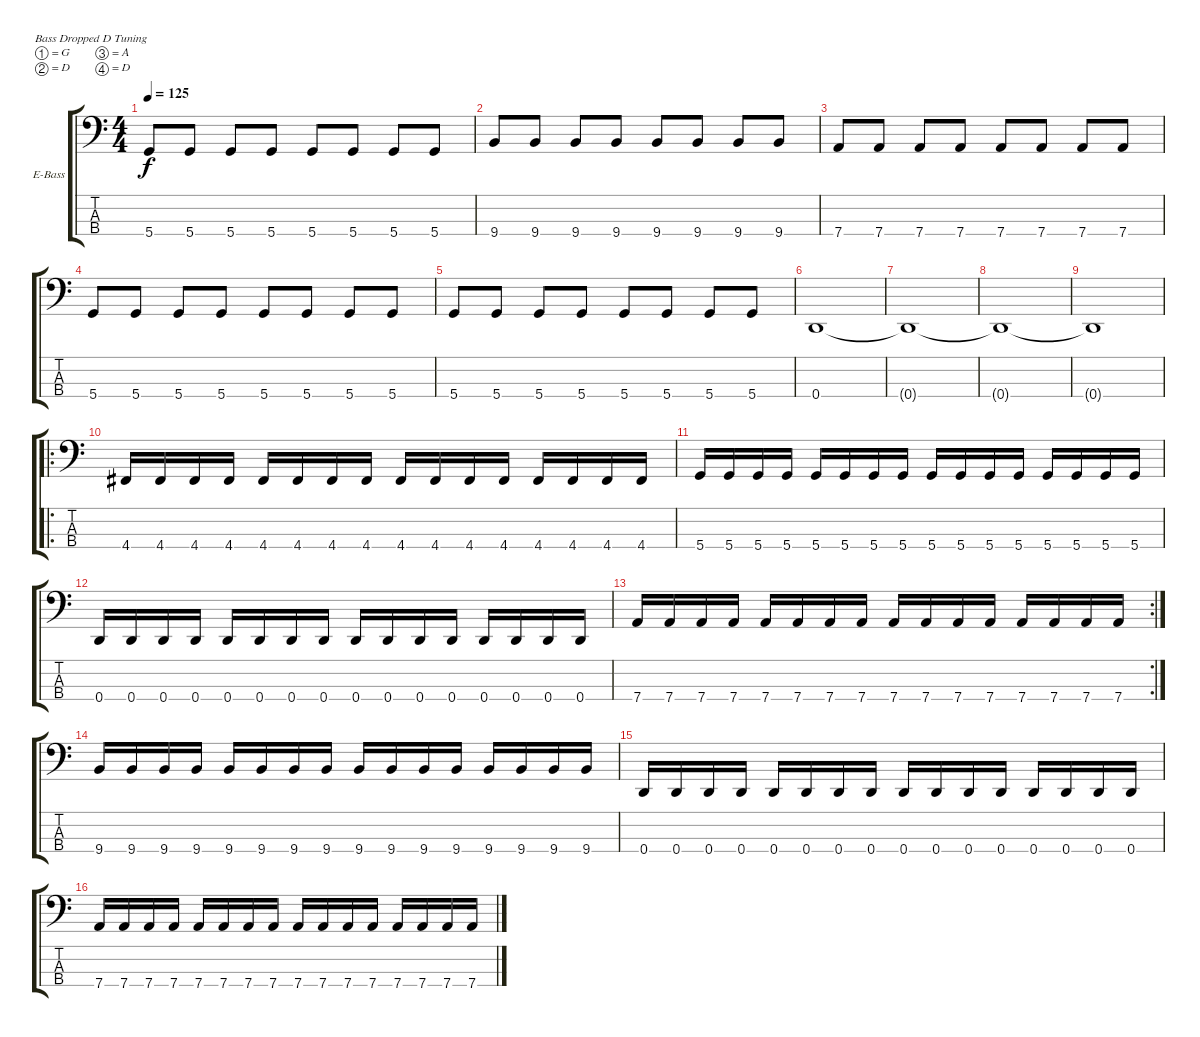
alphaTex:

\bracketExtendMode groupsimilarinstruments
\firstSystemTrackNameOrientation horizontal
\otherSystemsTrackNameOrientation horizontal
\track ("Zac Merrick" "E-Bass") {instrument electricbassfinger}
\staff {score tabs}
\tuning (G2 D2 A1 D1)
\ts (4 4)
\tempo 125
\clef f4
\ks c
5.4.8{dy f} 5.4.8 5.4.8 5.4.8 5.4.8 5.4.8 5.4.8 5.4.8 |
9.4.8 9.4.8 9.4.8 9.4.8 9.4.8 9.4.8 9.4.8 9.4.8 |
7.4.8 7.4.8 7.4.8 7.4.8 7.4.8 7.4.8 7.4.8 7.4.8 |
5.4.8 5.4.8 5.4.8 5.4.8 5.4.8 5.4.8 5.4.8 5.4.8 |
5.4.8 5.4.8 5.4.8 5.4.8 5.4.8 5.4.8 5.4.8 5.4.8 |
0.4.1 |
0.4{t}.1 |
0.4{t}.1 |
0.4{t}.1 |
\ro
4.4.16 4.4.16 4.4.16 4.4.16 4.4.16 4.4.16 4.4.16 4.4.16 4.4.16 4.4.16 4.4.16 4.4.16 4.4.16 4.4.16 4.4.16 4.4.16 |
5.4.16 5.4.16 5.4.16 5.4.16 5.4.16 5.4.16 5.4.16 5.4.16 5.4.16 5.4.16 5.4.16 5.4.16 5.4.16 5.4.16 5.4.16 5.4.16 |
0.4.16 0.4.16 0.4.16 0.4.16 0.4.16 0.4.16 0.4.16 0.4.16 0.4.16 0.4.16 0.4.16 0.4.16 0.4.16 0.4.16 0.4.16 0.4.16 |
\rc 2
7.4.16 7.4.16 7.4.16 7.4.16 7.4.16 7.4.16 7.4.16 7.4.16 7.4.16 7.4.16 7.4.16 7.4.16 7.4.16 7.4.16 7.4.16 7.4.16 |
9.4.16 9.4.16 9.4.16 9.4.16 9.4.16 9.4.16 9.4.16 9.4.16 9.4.16 9.4.16 9.4.16 9.4.16 9.4.16 9.4.16 9.4.16 9.4.16 |
0.4.16 0.4.16 0.4.16 0.4.16 0.4.16 0.4.16 0.4.16 0.4.16 0.4.16 0.4.16 0.4.16 0.4.16 0.4.16 0.4.16 0.4.16 0.4.16 |
7.4.16 7.4.16 7.4.16 7.4.16 7.4.16 7.4.16 7.4.16 7.4.16 7.4.16 7.4.16 7.4.16 7.4.16 7.4.16 7.4.16 7.4.16 7.4.16
